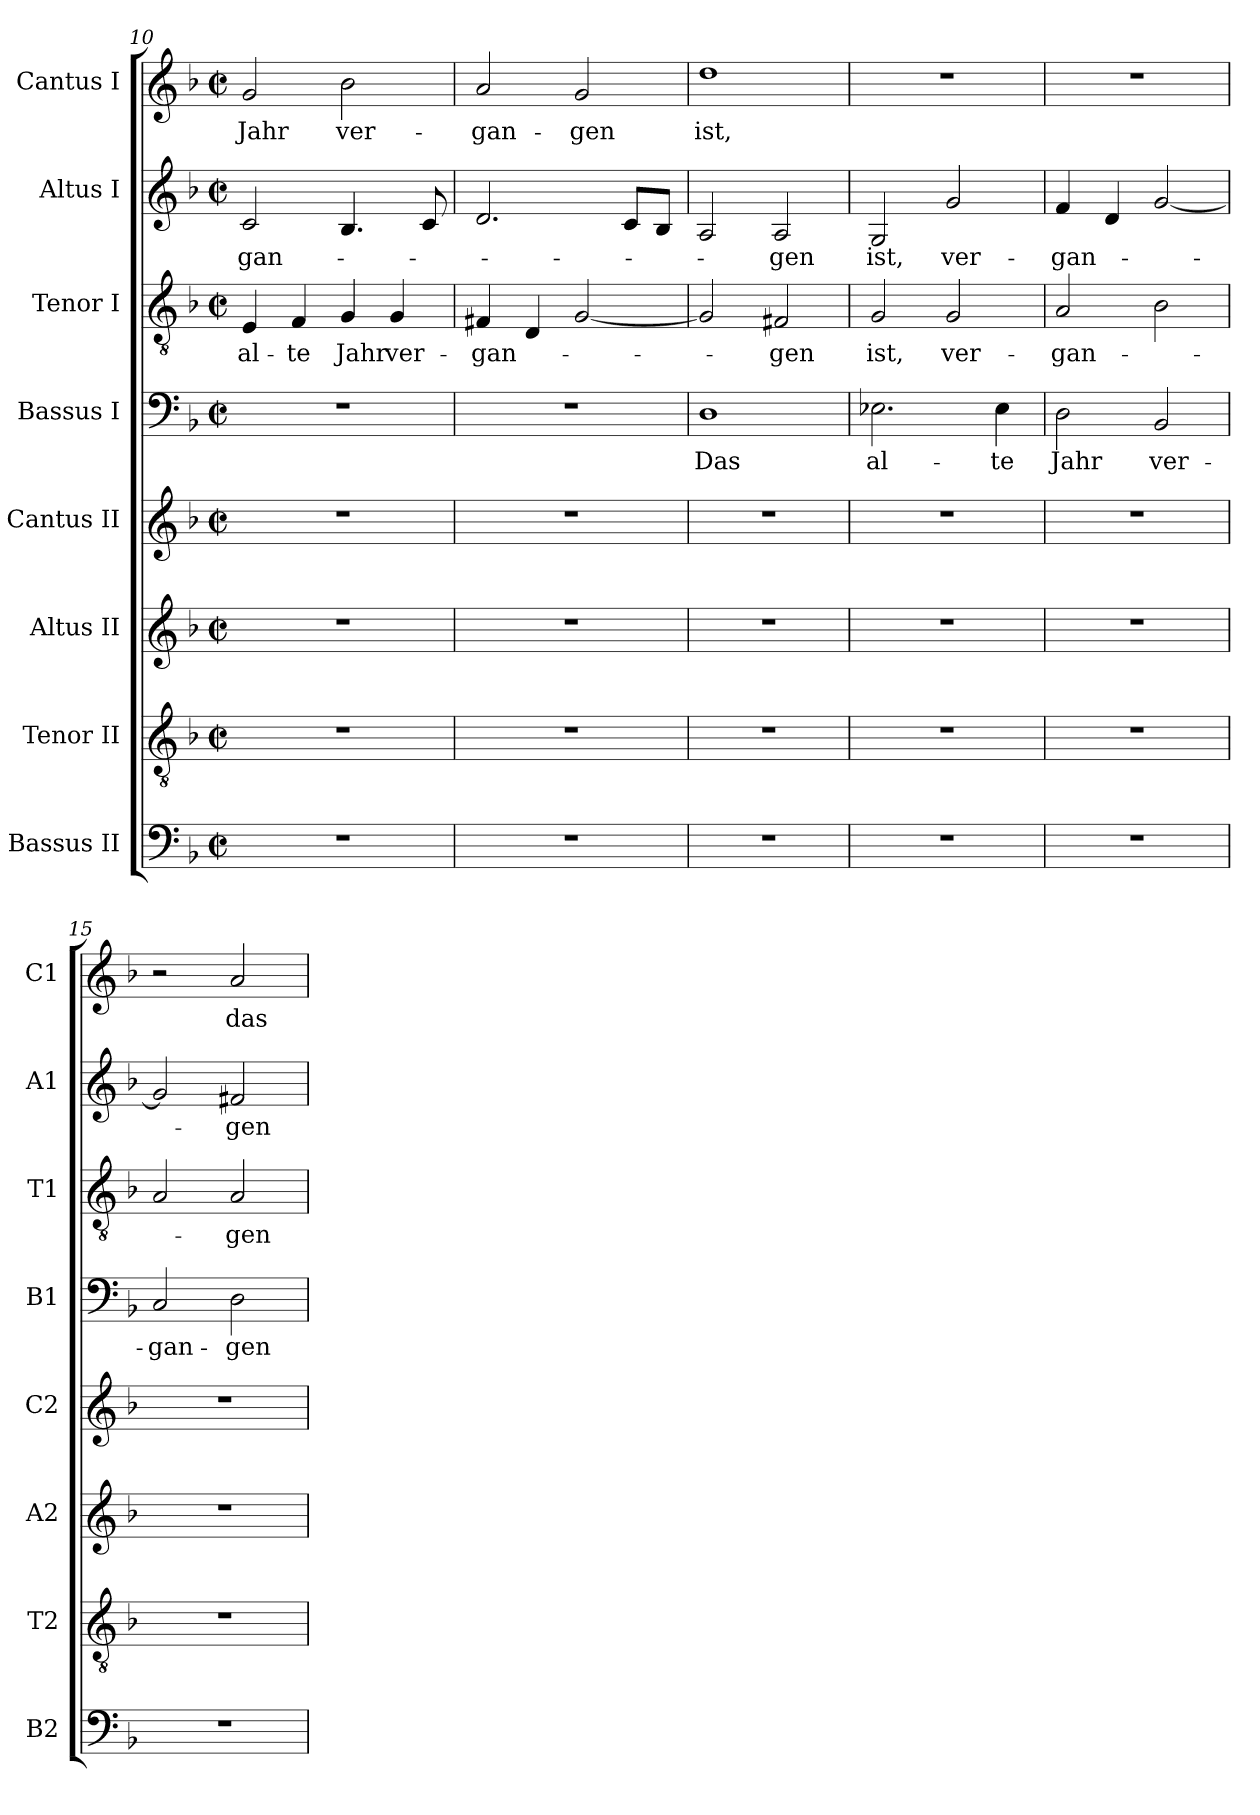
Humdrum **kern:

**kern	**kern	**kern	**kern	**kern	**text	**kern	**text	**kern	**text	**kern	**text
*part8	*part7	*part6	*part5	*part4	*part4	*part3	*part3	*part2	*part2	*part1	*part1
*staff8	*staff7	*staff6	*staff5	*staff4	*staff4	*staff3	*staff3	*staff2	*staff2	*staff1	*staff1
*I"Bassus II	*I"Tenor II	*I"Altus II	*I"Cantus II	*I"Bassus I	*	*I"Tenor I	*	*I"Altus I	*	*I"Cantus I	*
*I'B2	*I'T2	*I'A2	*I'C2	*I'B1	*	*I'T1	*	*I'A1	*	*I'C1	*
*clefF4	*clefGv2	*clefG2	*clefG2	*clefF4	*	*clefGv2	*	*clefG2	*	*clefG2	*
*k[b-]	*k[b-]	*k[b-]	*k[b-]	*k[b-]	*	*k[b-]	*	*k[b-]	*	*k[b-]	*
*F:	*F:	*F:	*F:	*F:	*	*F:	*	*F:	*	*F:	*
*M2/2	*M2/2	*M2/2	*M2/2	*M2/2	*	*M2/2	*	*M2/2	*	*M2/2	*
*met(c|)	*met(c|)	*met(c|)	*met(c|)	*met(c|)	*	*met(c|)	*	*met(c|)	*	*met(c|)	*
=10	=10	=10	=10	=10	=10	=10	=10	=10	=10	=10	=10
!	!	!	!	!	!	!	!LO:LY:b	!	!	!	!
!	!	!	!	!	!	!	!	!	!LO:LY:b	!	!
!	!	!	!	!	!	!	!	!	!	!	!LO:LY:b
1r	1r	1r	1r	1r	.	4E/	al-	2c/	-gan-	2g/	Jahr
!	!	!	!	!	!	!	!LO:LY:b	!	!	!	!
.	.	.	.	.	.	4F/	-te	.	.	.	.
!	!	!	!	!	!	!	!LO:LY:b	!	!	!	!
!	!	!	!	!	!	!	!	!	!	!	!LO:LY:b
.	.	.	.	.	.	4G/	Jahr	4.B-/	.	2b-\	ver-
!	!	!	!	!	!	!	!LO:LY:b	!	!	!	!
.	.	.	.	.	.	4G/	ver-	.	.	.	.
.	.	.	.	.	.	.	.	8c/	.	.	.
=11	=11	=11	=11	=11	=11	=11	=11	=11	=11	=11	=11
!	!	!	!	!	!	!	!LO:LY:b	!	!	!	!
!	!	!	!	!	!	!	!	!	!	!	!LO:LY:b
1r	1r	1r	1r	1r	.	4F#X/	-gan-	2.d/	.	2a/	-gan-
.	.	.	.	.	.	4D/	.	.	.	.	.
!	!	!	!	!	!	!	!	!	!	!	!LO:LY:b
.	.	.	.	.	.	[2G/	.	.	.	2g/	-gen
.	.	.	.	.	.	.	.	8c/L	.	.	.
.	.	.	.	.	.	.	.	8B-/J	.	.	.
=12	=12	=12	=12	=12	=12	=12	=12	=12	=12	=12	=12
!	!	!	!	!	!LO:LY:b	!	!	!	!	!	!
!	!	!	!	!	!	!	!	!	!	!	!LO:LY:b
1r	1r	1r	1r	1D	Das	2G/]	.	2A/	.	1dd	ist,
!	!	!	!	!	!	!	!LO:LY:b	!	!	!	!
!	!	!	!	!	!	!	!	!	!LO:LY:b	!	!
.	.	.	.	.	.	2F#X/	-gen	2A/	-gen	.	.
=13	=13	=13	=13	=13	=13	=13	=13	=13	=13	=13	=13
!	!	!	!	!	!LO:LY:b	!	!	!	!	!	!
!	!	!	!	!	!	!	!LO:LY:b	!	!	!	!
!	!	!	!	!	!	!	!	!	!LO:LY:b	!	!
1r	1r	1r	1r	2.E-X\	al-	2G/	ist,	2G/	ist,	1r	.
!	!	!	!	!	!	!	!LO:LY:b	!	!	!	!
!	!	!	!	!	!	!	!	!	!LO:LY:b	!	!
.	.	.	.	.	.	2G/	ver-	2g/	ver-	.	.
!	!	!	!	!	!LO:LY:b	!	!	!	!	!	!
.	.	.	.	4E-\	-te	.	.	.	.	.	.
=14	=14	=14	=14	=14	=14	=14	=14	=14	=14	=14	=14
!	!	!	!	!	!LO:LY:b	!	!	!	!	!	!
!	!	!	!	!	!	!	!LO:LY:b	!	!	!	!
!	!	!	!	!	!	!	!	!	!LO:LY:b	!	!
1r	1r	1r	1r	2D\	Jahr	2A/	-gan-	4f/	-gan-	1r	.
.	.	.	.	.	.	.	.	4d/	.	.	.
!	!	!	!	!	!LO:LY:b	!	!	!	!	!	!
.	.	.	.	2BB-/	ver-	2B-\	.	[2g/	.	.	.
=15	=15	=15	=15	=15	=15	=15	=15	=15	=15	=15	=15
!	!	!	!	!	!LO:LY:b	!	!	!	!	!	!
1r	1r	1r	1r	2C/	-gan-	2A/	.	2g/]	.	2r	.
!	!	!	!	!	!LO:LY:b	!	!	!	!	!	!
!	!	!	!	!	!	!	!LO:LY:b	!	!	!	!
!	!	!	!	!	!	!	!	!	!LO:LY:b	!	!
!	!	!	!	!	!	!	!	!	!	!	!LO:LY:b
.	.	.	.	2D\	-gen	2A/	-gen	2f#X/	-gen	2a/	das
=	=	=	=	=	=	=	=	=	=	=	=
*-	*-	*-	*-	*-	*-	*-	*-	*-	*-	*-	*-
